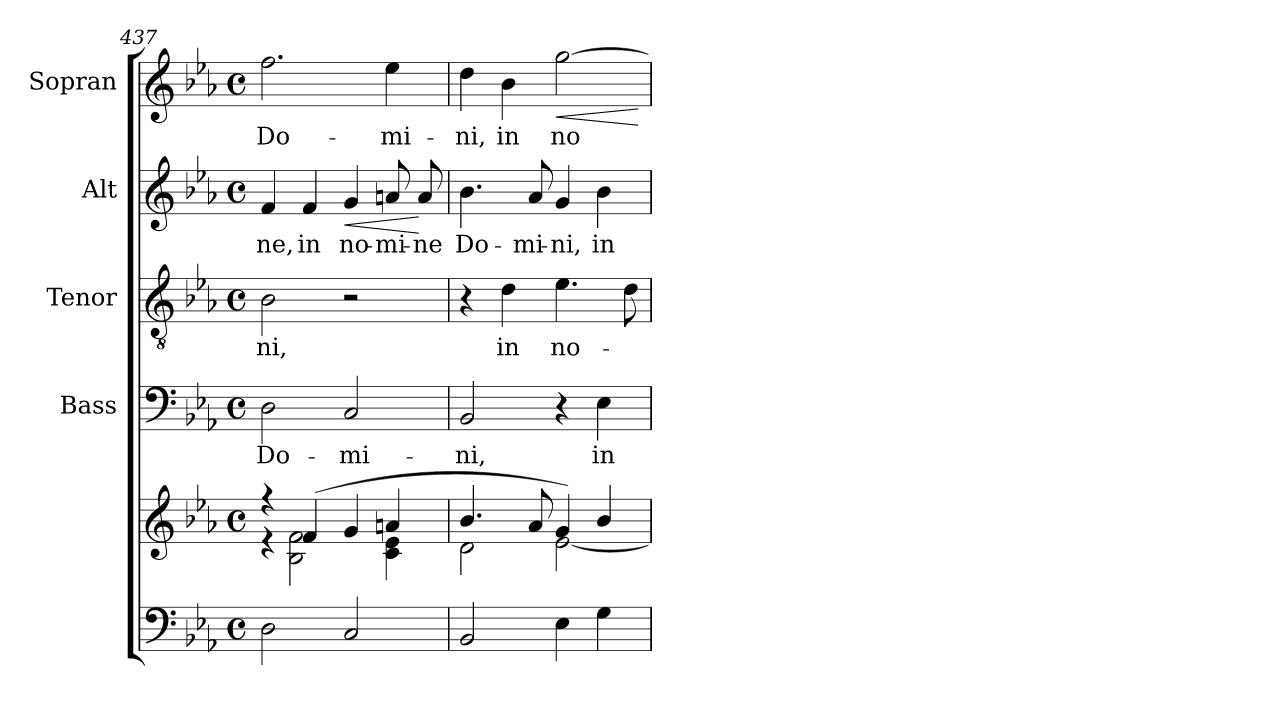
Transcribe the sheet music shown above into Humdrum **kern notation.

**kern	**kern	**kern	**text	**kern	**text	**kern	**text	**dynam	**kern	**text	**dynam
*part5	*part5	*part4	*part4	*part3	*part3	*part2	*part2	*part2	*part1	*part1	*part1
*staff6	*staff5	*staff4	*staff4	*staff3	*staff3	*staff2	*staff2	*staff2	*staff1	*staff1	*staff1
*	*	*I"Bass	*	*I"Tenor	*	*I"Alt	*	*	*I"Sopran	*	*
*	*	*I'B.	*	*I'T.	*	*I'A.	*	*	*I'S.	*	*
*clefF4	*clefG2	*clefF4	*	*clefGv2	*	*clefG2	*	*	*clefG2	*	*
*k[b-e-a-]	*k[b-e-a-]	*k[b-e-a-]	*	*k[b-e-a-]	*	*k[b-e-a-]	*	*	*k[b-e-a-]	*	*
*E-:	*E-:	*E-:	*	*E-:	*	*E-:	*	*	*E-:	*	*
*M4/4	*M4/4	*M4/4	*	*M4/4	*	*M4/4	*	*	*M4/4	*	*
*met(c)	*met(c)	*met(c)	*	*met(c)	*	*met(c)	*	*	*met(c)	*	*
=437	=437	=437	=437	=437	=437	=437	=437	=437	=437	=437	=437
*	*^	*	*	*	*	*	*	*	*	*	*
!	!	!	!	!LO:LY:b	!	!LO:LY:b	!	!LO:LY:b	!	!	!LO:LY:b	!
2D\	4r	4r	2D\	Do-	2B-\	-ni,	4f/	-ne,	.	2.ff\	Do-	.
!	!	!	!	!	!	!	!	!LO:LY:b	!	!	!	!
.	(4f/	2B-\ 2f\	.	.	.	.	4f/	in	.	.	.	.
!	!	!	!	!LO:LY:b	!	!	!	!LO:LY:b	!LO:HP:b	!	!	!
2C/	4g/	.	2C/	-mi-	2r	.	4g/	no-	<	.	.	.
!	!	!	!	!	!	!	!	!LO:LY:b	!	!	!LO:LY:b	!
.	4an/	4c\ 4e-\	.	.	.	.	8an/	-mi-	.	4ee-\	-mi-	.
!	!	!	!	!	!	!	!	!LO:LY:b	!	!	!	!
.	.	.	.	.	.	.	8a/	-ne	[	.	.	.
=438	=438	=438	=438	=438	=438	=438	=438	=438	=438	=438	=438	=438
!	!	!	!	!LO:LY:b	!	!	!	!LO:LY:b	!	!	!LO:LY:b	!
2BB-/	4.b-/	2d\	2BB-/	-ni,	4r	.	4.b-\	Do-	.	4dd\	-ni,	.
!	!	!	!	!	!	!LO:LY:b	!	!	!	!	!LO:LY:b	!
.	.	.	.	.	4d\	in	.	.	.	4b-\	in	.
!	!	!	!	!	!	!	!	!LO:LY:b	!	!	!	!
.	8a-/	.	.	.	.	.	8a-/	-mi-	.	.	.	.
!	!	!	!	!	!	!LO:LY:b	!	!LO:LY:b	!	!	!LO:LY:b	!LO:HP:b
4E-\	4g/)	[<2e-\	4r	.	4.e-\	no-	4g/	-ni,	.	[2gg\	no-	<
!	!	!	!	!LO:LY:b	!	!	!	!LO:LY:b	!	!	!	!
4G\	4b-/	.	4E-\	in	.	.	4b-\	in	.	.	.	.
.	.	.	.	.	8d\	.	.	.	.	.	.	.
*	*v	*v	*	*	*	*	*	*	*	*	*	*
.	.	.	.	.	.	.	.	.	.	.	[
=	=	=	=	=	=	=	=	=	=	=	=
*-	*-	*-	*-	*-	*-	*-	*-	*-	*-	*-	*-
